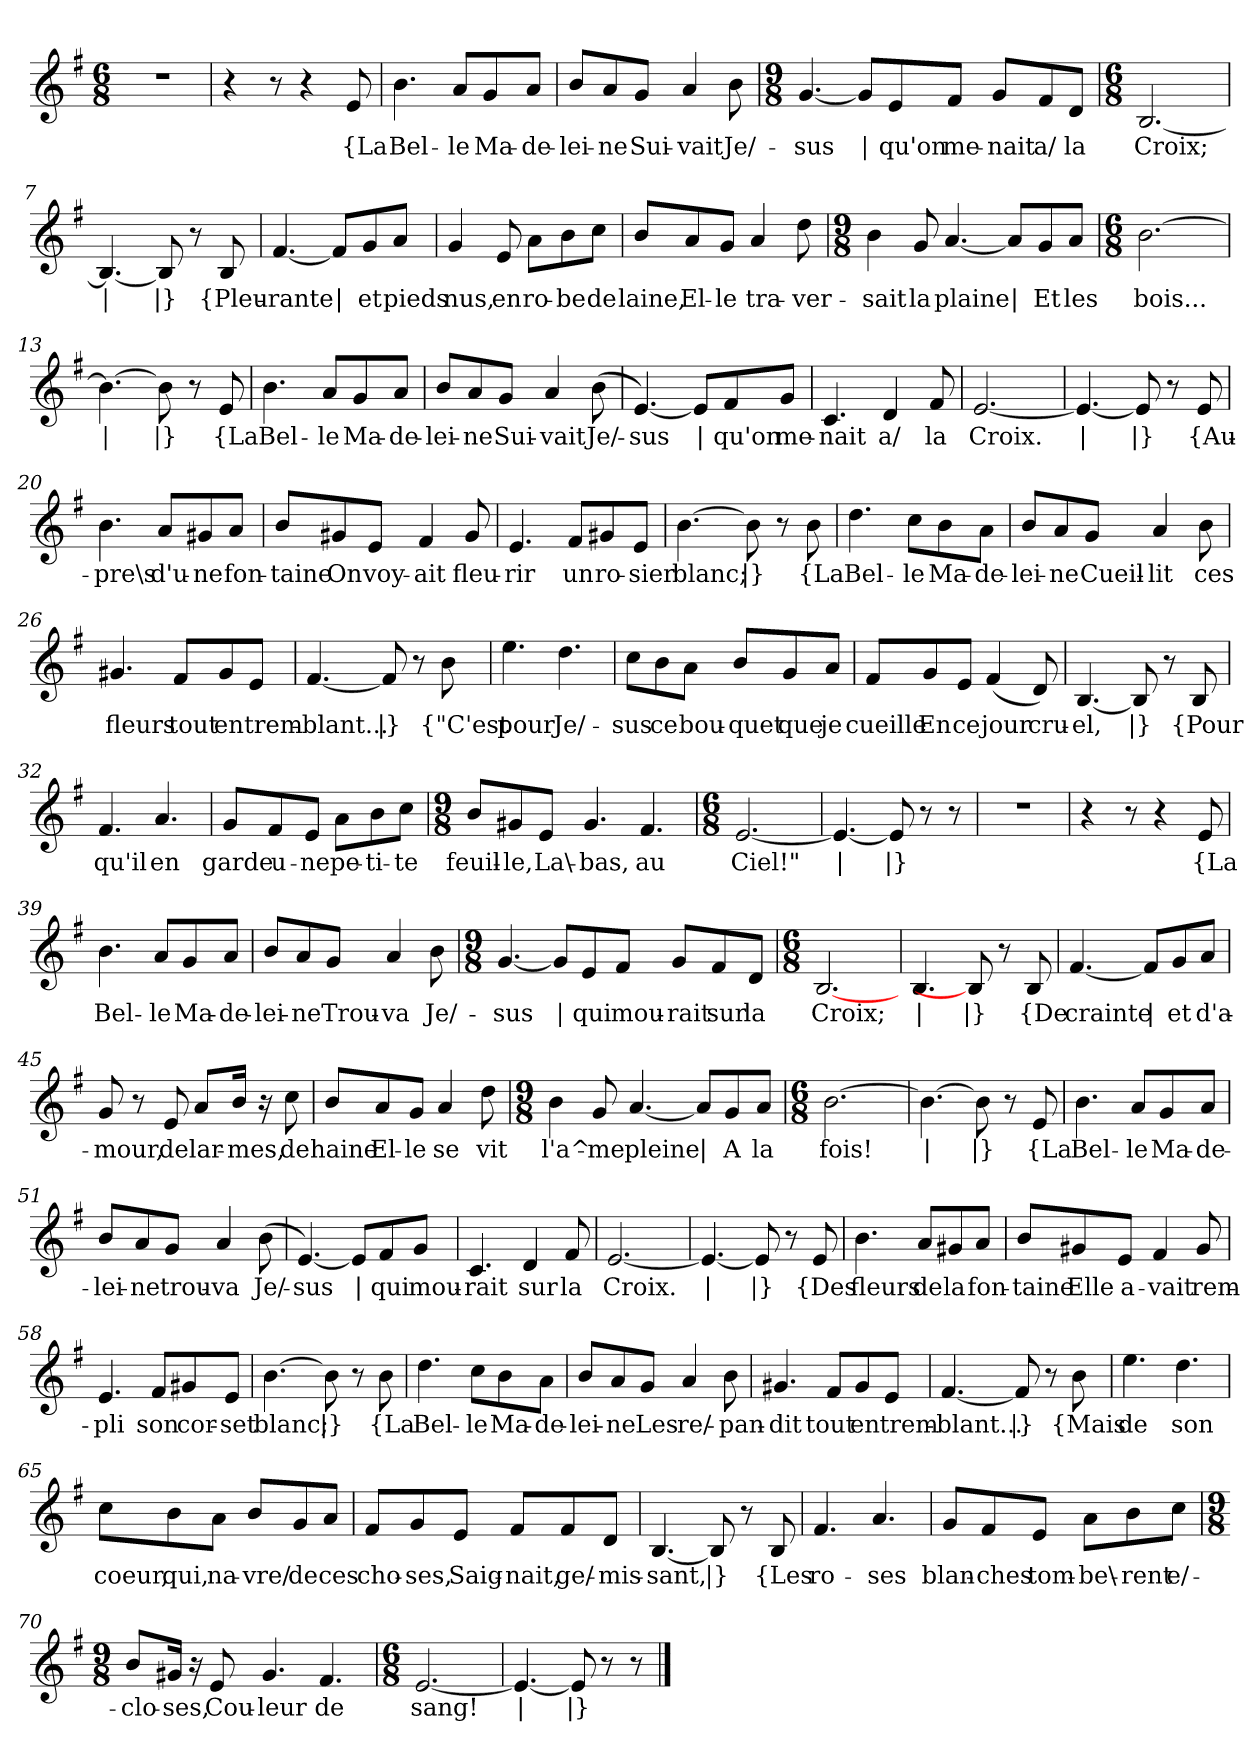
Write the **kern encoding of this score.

**kern	**text
*part1	*part1
*staff1	*staff1
*clefG2	*
*k[f#]	*
*M6/8	*
=1	=1
2.r	.
=2	=2
4r	.
8r	.
4r	.
8e	{La
=3	=3
4.b	Bel-
8a/L	-le
8g/	Ma-
8a/J	-de-
=4	=4
8b/L	-lei-
8a/	-ne
8g/J	Sui-
4a	-vait
8b	Je/-
=5	=5
*M9/8	*
[4.g	-sus
8g/L]	|
8e/	qu'on
8f#/J	me-
8g/L	-nait
8f#/	a/
8d/J	la
=6	=6
*M6/8	*
[2.B	Croix;
=7	=7
4.B_	|
8B]	|}
8r	.
8B	{Pleu-
=8	=8
[4.f#	-rante
8f#/L]	|
8g/	et
8a/J	pieds
=9	=9
4g	nus,
8e	en
8a\L	ro-
8b\	-be
8cc\J	de
=10	=10
8b/L	laine,
8a/	El-
8g/J	-le
4a	tra-
8dd	-ver-
=11	=11
*M9/8	*
4b	-sait
8g	la
[4.a	plaine
8a/L]	|
8g/	Et
8a/J	les
=12	=12
*M6/8	*
[2.b	bois...
=13	=13
4.b_	|
8b]	|}
8r	.
8e	{La
=14	=14
4.b	Bel-
8a/L	-le
8g/	Ma-
8a/J	-de-
=15	=15
8b/L	-lei-
8a/	-ne
8g/J	Sui-
4a	-vait
(8b	Je/-
=16	=16
[4.e)	-sus
8e/L]	|
8f#/	qu'on
8g/J	me-
=17	=17
4.c	-nait
4d	a/
8f#	la
=18	=18
[2.e	Croix.
=19	=19
4.e_	|
8e]	|}
8r	.
8e	{Au-
=20	=20
4.b	-pre\s
8a/L	d'u-
8g#X/	-ne
8a/J	fon-
=21	=21
8b/L	-taine
8g#X/	On
8e/J	voy-
4f#	-ait
8g#	fleu-
=22	=22
4.e	-rir
8f#/L	un
8g#X/	ro-
8e/J	-sier
=23	=23
[4.b	blanc;
8b]	|}
8r	.
8b	{La
=24	=24
4.dd	Bel-
8cc\L	-le
8b\	Ma-
8a\J	-de-
=25	=25
8b/L	-lei-
8a/	-ne
8g/J	Cueil-
4a	-lit
8b	ces
=26	=26
4.g#X	fleurs
8f#/L	tout
8g#/	en
8e/J	trem-
=27	=27
[4.f#	-blant...
8f#]	|}
8r	.
8b	{"C'est
=28	=28
4.ee	pour
4.dd	Je/-
=29	=29
8cc\L	-sus
8b\	ce
8a\J	bou-
8b/L	-quet
8g/	que
8a/J	je
=30	=30
8f#/L	cueille
8g/	En
8e/J	ce
(4f#	jour
8d)	cru-
=31	=31
[4.B	-el,
8B]	|}
8r	.
8B	{Pour
=32	=32
4.f#	qu'il
4.a	en
=33	=33
8g/L	garde
8f#/	u-
8e/J	-ne
8a\L	pe-
8b\	-ti-
8cc\J	-te
=34	=34
*M9/8	*
8b/L	feuil-
8g#X/	-le,
8e/J	La\-
4.g#	-bas,
4.f#	au
=35	=35
*M6/8	*
[2.e	Ciel!"
=36	=36
4.e_	|
8e]	|}
8r	.
8r	.
=37	=37
2.r	.
=38	=38
4r	.
8r	.
4r	.
8e	{La
=39	=39
4.b	Bel-
8a/L	-le
8g/	Ma-
8a/J	-de-
=40	=40
8b/L	-lei-
8a/	-ne
8g/J	Trou-
4a	-va
8b	Je/-
=41	=41
*M9/8	*
[4.g	-sus
8g/L]	|
8e/	qui
8f#/J	mou-
8g/L	-rait
8f#/	sur
8d/J	la
=42	=42
*M6/8	*
[2.B	Croix;
=43	=43
4.B	|
8B]	|}
8r	.
8B	{De
=44	=44
[4.f#	crainte
8f#/L]	|
8g/	et
8a/J	d'a-
=45	=45
8g	-mour,
8r	.
8e	de
8a/L	lar-
16b/Jk	-mes,
16r	.
8cc	de
=46	=46
8b/L	haine
8a/	El-
8g/J	-le
4a	se
8dd	vit
=47	=47
*M9/8	*
4b	l'a^-
8g	-me
[4.a	pleine
8a/L]	|
8g/	A
8a/J	la
=48	=48
*M6/8	*
[2.b	fois!
=49	=49
4.b_	|
8b]	|}
8r	.
8e	{La
=50	=50
4.b	Bel-
8a/L	-le
8g/	Ma-
8a/J	-de-
=51	=51
8b/L	-lei-
8a/	-ne
8g/J	trou-
4a	-va
(8b	Je/-
=52	=52
[4.e)	-sus
8e/L]	|
8f#/	qui
8g/J	mou-
=53	=53
4.c	-rait
4d	sur
8f#	la
=54	=54
[2.e	Croix.
=55	=55
4.e_	|
8e]	|}
8r	.
8e	{Des
=56	=56
4.b	fleurs
8a/L	de
8g#X/	la
8a/J	fon-
=57	=57
8b/L	-taine
8g#X/	Elle
8e/J	a-
4f#	-vait
8g#	rem-
=58	=58
4.e	-pli
8f#/L	son
8g#X/	cor-
8e/J	-set
=59	=59
[4.b	blanc;
8b]	|}
8r	.
8b	{La
=60	=60
4.dd	Bel-
8cc\L	-le
8b\	Ma-
8a\J	-de-
=61	=61
8b/L	-lei-
8a/	-ne
8g/J	Les
4a	re/-
8b	-pan-
=62	=62
4.g#X	-dit
8f#/L	tout
8g#/	en
8e/J	trem-
=63	=63
[4.f#	-blant...
8f#]	|}
8r	.
8b	{Mais
=64	=64
4.ee	de
4.dd	son
=65	=65
8cc\L	coeur,
8b\	qui,
8a\J	na-
8b/L	-vre/
8g/	de
8a/J	ces
=66	=66
8f#/L	cho-
8g/	-ses,
8e/J	Saig-
8f#/L	-nait,
8f#/	ge/-
8d/J	-mis-
=67	=67
[4.B	-sant,
8B]	|}
8r	.
8B	{Les
=68	=68
4.f#	ro-
4.a	-ses
=69	=69
8g/L	blan-
8f#/	-ches
8e/J	tom-
8a\L	-be\-
8b\	-rent
8cc\J	e/-
=70	=70
*M9/8	*
8b/L	-clo-
16g#X/Jk	-ses,
16r	.
8e	Cou-
4.g#	-leur
4.f#	de
=71	=71
*M6/8	*
[2.e	sang!
=72	=72
4.e_	|
8e]	|}
8r	.
8r	.
==	==
*-	*-
